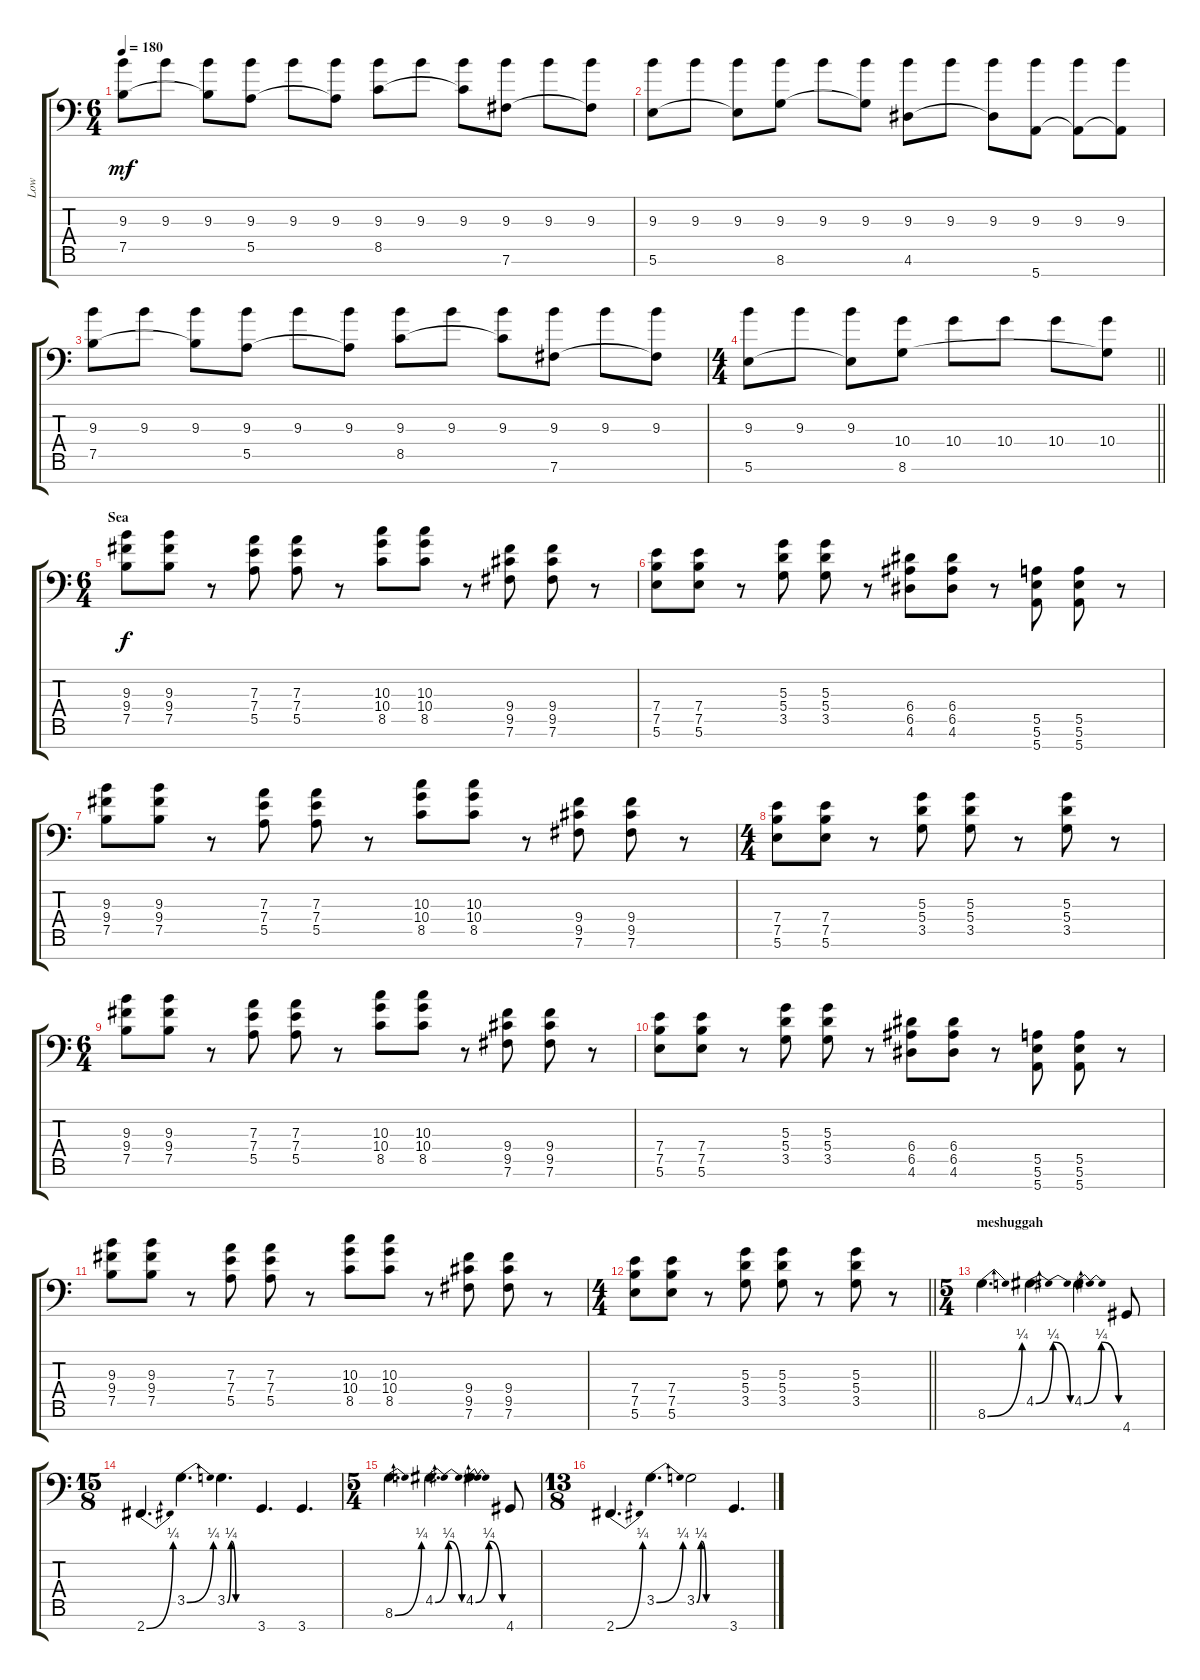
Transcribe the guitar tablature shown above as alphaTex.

\track ("Low " "Low ") {instrument acousticguitarsteel}
\staff {score tabs}
\tuning (B3 G3 D3 A2 E2 B1 E1) {hide}
\ts (6 4)
\tempo 180
\clef f4
\ks c
(9.3 7.5).8{dy mf volume 12} 9.3.8 (9.3 7.5{t}).8 (9.3 5.5).8 9.3.8 (9.3 5.5{t}).8 (9.3 8.5).8 9.3.8 (9.3 8.5{t}).8 (9.3 7.6).8 9.3.8 (9.3 7.6{t}).8 |
(9.3 5.6).8 9.3.8 (9.3 5.6{t}).8 (9.3 8.6).8 9.3.8 (9.3 8.6{t}).8 (9.3 4.6).8 9.3.8 (9.3 4.6{t}).8 (9.3 5.7).8 (9.3 5.7{t}).8 (9.3 5.7{t}).8 |
(9.3 7.5).8 9.3.8 (9.3 7.5{t}).8 (9.3 5.5).8 9.3.8 (9.3 5.5{t}).8 (9.3 8.5).8 9.3.8 (9.3 8.5{t}).8 (9.3 7.6).8 9.3.8 (9.3 7.6{t}).8 |
\ts (4 4)
\barLineRight lightlight
(9.3 5.6).8 9.3.8 (9.3 5.6{t}).8 (10.4 8.6).8 10.4.8 10.4.8 10.4.8 (10.4 8.6{t}).8 |
\ts (6 4)
\section ("" "Sea")
(9.3 9.4 7.5).8{dy f volume 12 instrument distortionguitar} (9.3 9.4 7.5).8 r.8 (7.3 7.4 5.5).8 (7.3 7.4 5.5).8 r.8 (10.3 10.4 8.5).8 (10.3 10.4 8.5).8 r.8 (9.4 9.5 7.6).8 (9.4 9.5 7.6).8 r.8 |
(7.4 7.5 5.6).8 (7.4 7.5 5.6).8 r.8 (5.3 5.4 3.5).8 (5.3 5.4 3.5).8 r.8 (6.4 6.5 4.6).8 (6.4 6.5 4.6).8 r.8 (5.5 5.6 5.7).8 (5.5 5.6 5.7).8 r.8 |
(9.3 9.4 7.5).8 (9.3 9.4 7.5).8 r.8 (7.3 7.4 5.5).8 (7.3 7.4 5.5).8 r.8 (10.3 10.4 8.5).8 (10.3 10.4 8.5).8 r.8 (9.4 9.5 7.6).8 (9.4 9.5 7.6).8 r.8 |
\ts (4 4)
(7.4 7.5 5.6).8 (7.4 7.5 5.6).8 r.8 (5.3 5.4 3.5).8 (5.3 5.4 3.5).8 r.8 (5.3 5.4 3.5).8 r.8 |
\ts (6 4)
(9.3 9.4 7.5).8 (9.3 9.4 7.5).8 r.8 (7.3 7.4 5.5).8 (7.3 7.4 5.5).8 r.8 (10.3 10.4 8.5).8 (10.3 10.4 8.5).8 r.8 (9.4 9.5 7.6).8 (9.4 9.5 7.6).8 r.8 |
(7.4 7.5 5.6).8 (7.4 7.5 5.6).8 r.8 (5.3 5.4 3.5).8 (5.3 5.4 3.5).8 r.8 (6.4 6.5 4.6).8 (6.4 6.5 4.6).8 r.8 (5.5 5.6 5.7).8 (5.5 5.6 5.7).8 r.8 |
(9.3 9.4 7.5).8 (9.3 9.4 7.5).8 r.8 (7.3 7.4 5.5).8 (7.3 7.4 5.5).8 r.8 (10.3 10.4 8.5).8 (10.3 10.4 8.5).8 r.8 (9.4 9.5 7.6).8 (9.4 9.5 7.6).8 r.8 |
\ts (4 4)
\barLineRight lightlight
(7.4 7.5 5.6).8 (7.4 7.5 5.6).8 r.8 (5.3 5.4 3.5).8 (5.3 5.4 3.5).8 r.8 (5.3 5.4 3.5).8 r.8 |
\ts (5 4)
\section ("" "meshuggah")
8.6{be (bend 0 0 60 1)}.4{d volume 15} 4.5{be (bendrelease 0 0 30 1 46 1 60 0)}.4{d} 4.5{be (bendrelease 0 0 30 1 46 1 60 0)}.4{d} 4.7.8 |
\ts (15 8)
2.7{be (bend 0 0 60 1)}.4{d} 3.5{be (bend 0 0 60 1)}.4{d} 3.5{be (custom 0 0 9 1 20 0 60 0)}.4{d} 3.7.4{d} 3.7.4{d} |
\ts (5 4)
8.6{be (bend 0 0 60 1)}.4{d} 4.5{be (bendrelease 0 0 30 1 46 1 60 0)}.4{d} 4.5{be (bendrelease 0 0 30 1 46 1 60 0)}.4{d} 4.7.8 |
\ts (13 8)
2.7{be (bend 0 0 60 1)}.4{d} 3.5{be (bend 0 0 60 1)}.4{d} 3.5{be (custom 0 0 9 1 20 0 60 0)}.2 3.7.4{d}
